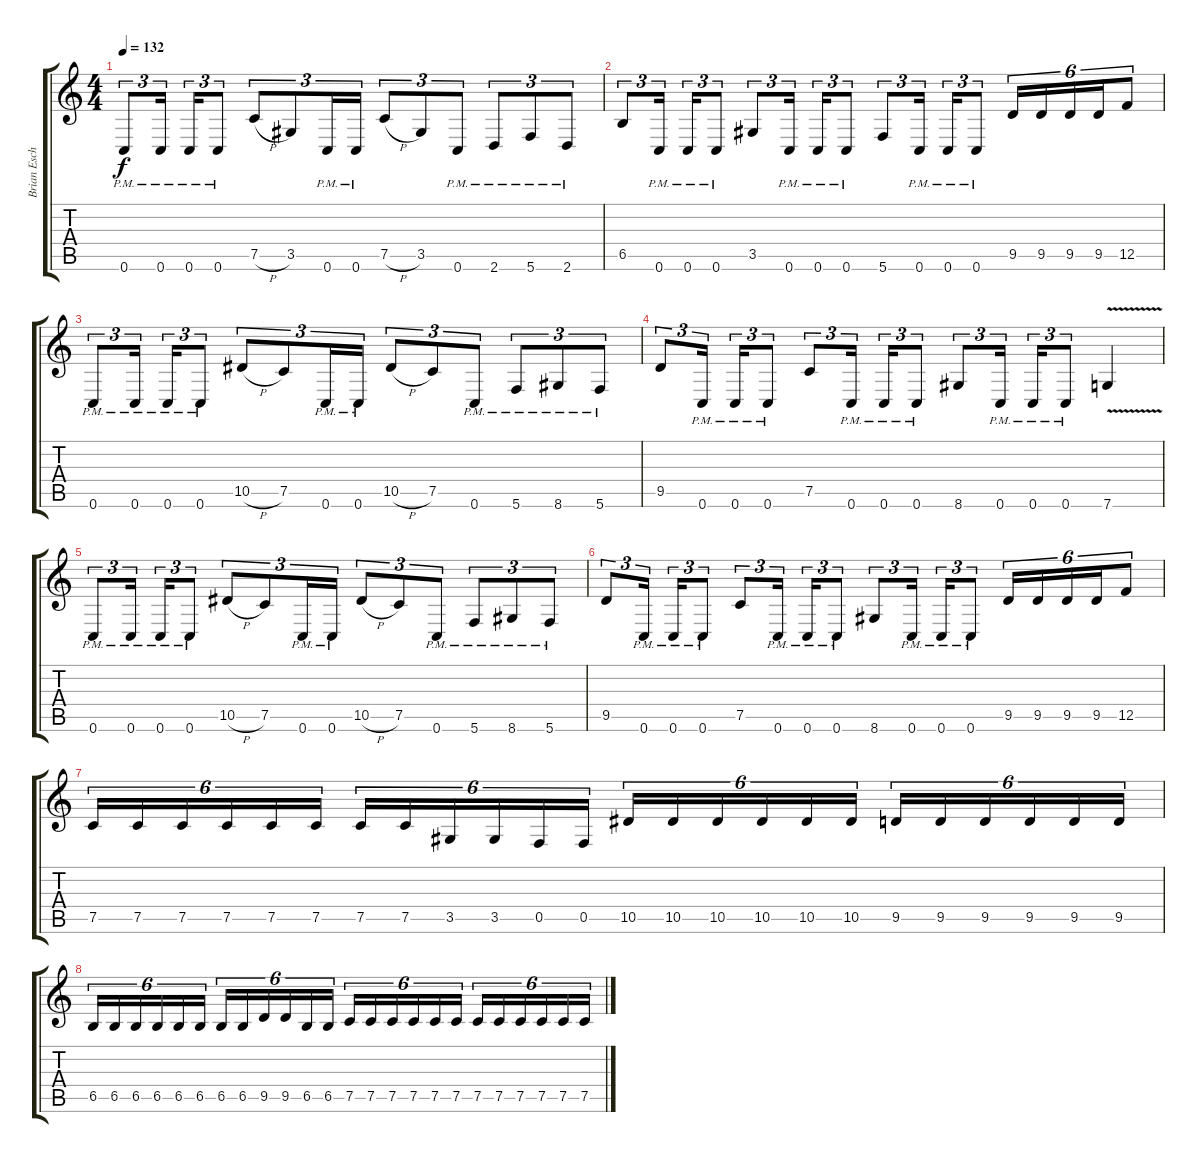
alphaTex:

\track ("Brian Eschbach (Lead Guitar)" "Brian Esch") {instrument distortionguitar}
\staff {score tabs}
\tuning (C4 G3 Eb3 Bb2 F2 C2) {hide}
\ts (4 4)
\tempo 132
\clef g2
\ks c
0.6{pm}.8{tu (3 2) dy f} 0.6{pm}.16{tu (3 2)} 0.6{pm}.16{tu (3 2)} 0.6{pm}.8{tu (3 2)} 7.5{h}.8{tu (3 2)} 3.5.8{tu (3 2)} 0.6{pm}.16{tu (3 2)} 0.6{pm}.16{tu (3 2)} 7.5{h}.8{tu (3 2)} 3.5.8{tu (3 2)} 0.6{pm}.8{tu (3 2)} 2.6{pm}.8{tu (3 2)} 5.6{pm}.8{tu (3 2)} 2.6{pm}.8{tu (3 2)} |
6.5.8{tu (3 2)} 0.6{pm}.16{tu (3 2)} 0.6{pm}.16{tu (3 2)} 0.6{pm}.8{tu (3 2)} 3.5.8{tu (3 2)} 0.6{pm}.16{tu (3 2)} 0.6{pm}.16{tu (3 2)} 0.6{pm}.8{tu (3 2)} 5.6.8{tu (3 2)} 0.6{pm}.16{tu (3 2)} 0.6{pm}.16{tu (3 2)} 0.6{pm}.8{tu (3 2)} 9.5.16{tu (6 4)} 9.5.16{tu (6 4)} 9.5.16{tu (6 4)} 9.5.16{tu (6 4)} 12.5.8{tu (6 4)} |
0.6{pm}.8{tu (3 2)} 0.6{pm}.16{tu (3 2)} 0.6{pm}.16{tu (3 2)} 0.6{pm}.8{tu (3 2)} 10.5{h}.8{tu (3 2)} 7.5.8{tu (3 2)} 0.6{pm}.16{tu (3 2)} 0.6{pm}.16{tu (3 2)} 10.5{h}.8{tu (3 2)} 7.5.8{tu (3 2)} 0.6{pm}.8{tu (3 2)} 5.6{pm}.8{tu (3 2)} 8.6{pm}.8{tu (3 2)} 5.6{pm}.8{tu (3 2)} |
9.5.8{tu (3 2)} 0.6{pm}.16{tu (3 2)} 0.6{pm}.16{tu (3 2)} 0.6{pm}.8{tu (3 2)} 7.5.8{tu (3 2)} 0.6{pm}.16{tu (3 2)} 0.6{pm}.16{tu (3 2)} 0.6{pm}.8{tu (3 2)} 8.6.8{tu (3 2)} 0.6{pm}.16{tu (3 2)} 0.6{pm}.16{tu (3 2)} 0.6{pm}.8{tu (3 2)} 7.6{v}.4 |
0.6{pm}.8{tu (3 2)} 0.6{pm}.16{tu (3 2)} 0.6{pm}.16{tu (3 2)} 0.6{pm}.8{tu (3 2)} 10.5{h}.8{tu (3 2)} 7.5.8{tu (3 2)} 0.6{pm}.16{tu (3 2)} 0.6{pm}.16{tu (3 2)} 10.5{h}.8{tu (3 2)} 7.5.8{tu (3 2)} 0.6{pm}.8{tu (3 2)} 5.6{pm}.8{tu (3 2)} 8.6{pm}.8{tu (3 2)} 5.6{pm}.8{tu (3 2)} |
9.5.8{tu (3 2)} 0.6{pm}.16{tu (3 2)} 0.6{pm}.16{tu (3 2)} 0.6{pm}.8{tu (3 2)} 7.5.8{tu (3 2)} 0.6{pm}.16{tu (3 2)} 0.6{pm}.16{tu (3 2)} 0.6{pm}.8{tu (3 2)} 8.6.8{tu (3 2)} 0.6{pm}.16{tu (3 2)} 0.6{pm}.16{tu (3 2)} 0.6{pm}.8{tu (3 2)} 9.5.16{tu (6 4)} 9.5.16{tu (6 4)} 9.5.16{tu (6 4)} 9.5.16{tu (6 4)} 12.5.8{tu (6 4)} |
7.5.16{tu (6 4)} 7.5.16{tu (6 4)} 7.5.16{tu (6 4)} 7.5.16{tu (6 4)} 7.5.16{tu (6 4)} 7.5.16{tu (6 4)} 7.5.16{tu (6 4)} 7.5.16{tu (6 4)} 3.5.16{tu (6 4)} 3.5.16{tu (6 4)} 0.5.16{tu (6 4)} 0.5.16{tu (6 4)} 10.5.16{tu (6 4)} 10.5.16{tu (6 4)} 10.5.16{tu (6 4)} 10.5.16{tu (6 4)} 10.5.16{tu (6 4)} 10.5.16{tu (6 4)} 9.5.16{tu (6 4)} 9.5.16{tu (6 4)} 9.5.16{tu (6 4)} 9.5.16{tu (6 4)} 9.5.16{tu (6 4)} 9.5.16{tu (6 4)} |
6.5.16{tu (6 4)} 6.5.16{tu (6 4)} 6.5.16{tu (6 4)} 6.5.16{tu (6 4)} 6.5.16{tu (6 4)} 6.5.16{tu (6 4)} 6.5.16{tu (6 4)} 6.5.16{tu (6 4)} 9.5.16{tu (6 4)} 9.5.16{tu (6 4)} 6.5.16{tu (6 4)} 6.5.16{tu (6 4)} 7.5.16{tu (6 4)} 7.5.16{tu (6 4)} 7.5.16{tu (6 4)} 7.5.16{tu (6 4)} 7.5.16{tu (6 4)} 7.5.16{tu (6 4)} 7.5.16{tu (6 4)} 7.5.16{tu (6 4)} 7.5.16{tu (6 4)} 7.5.16{tu (6 4)} 7.5.16{tu (6 4)} 7.5.16{tu (6 4)}
